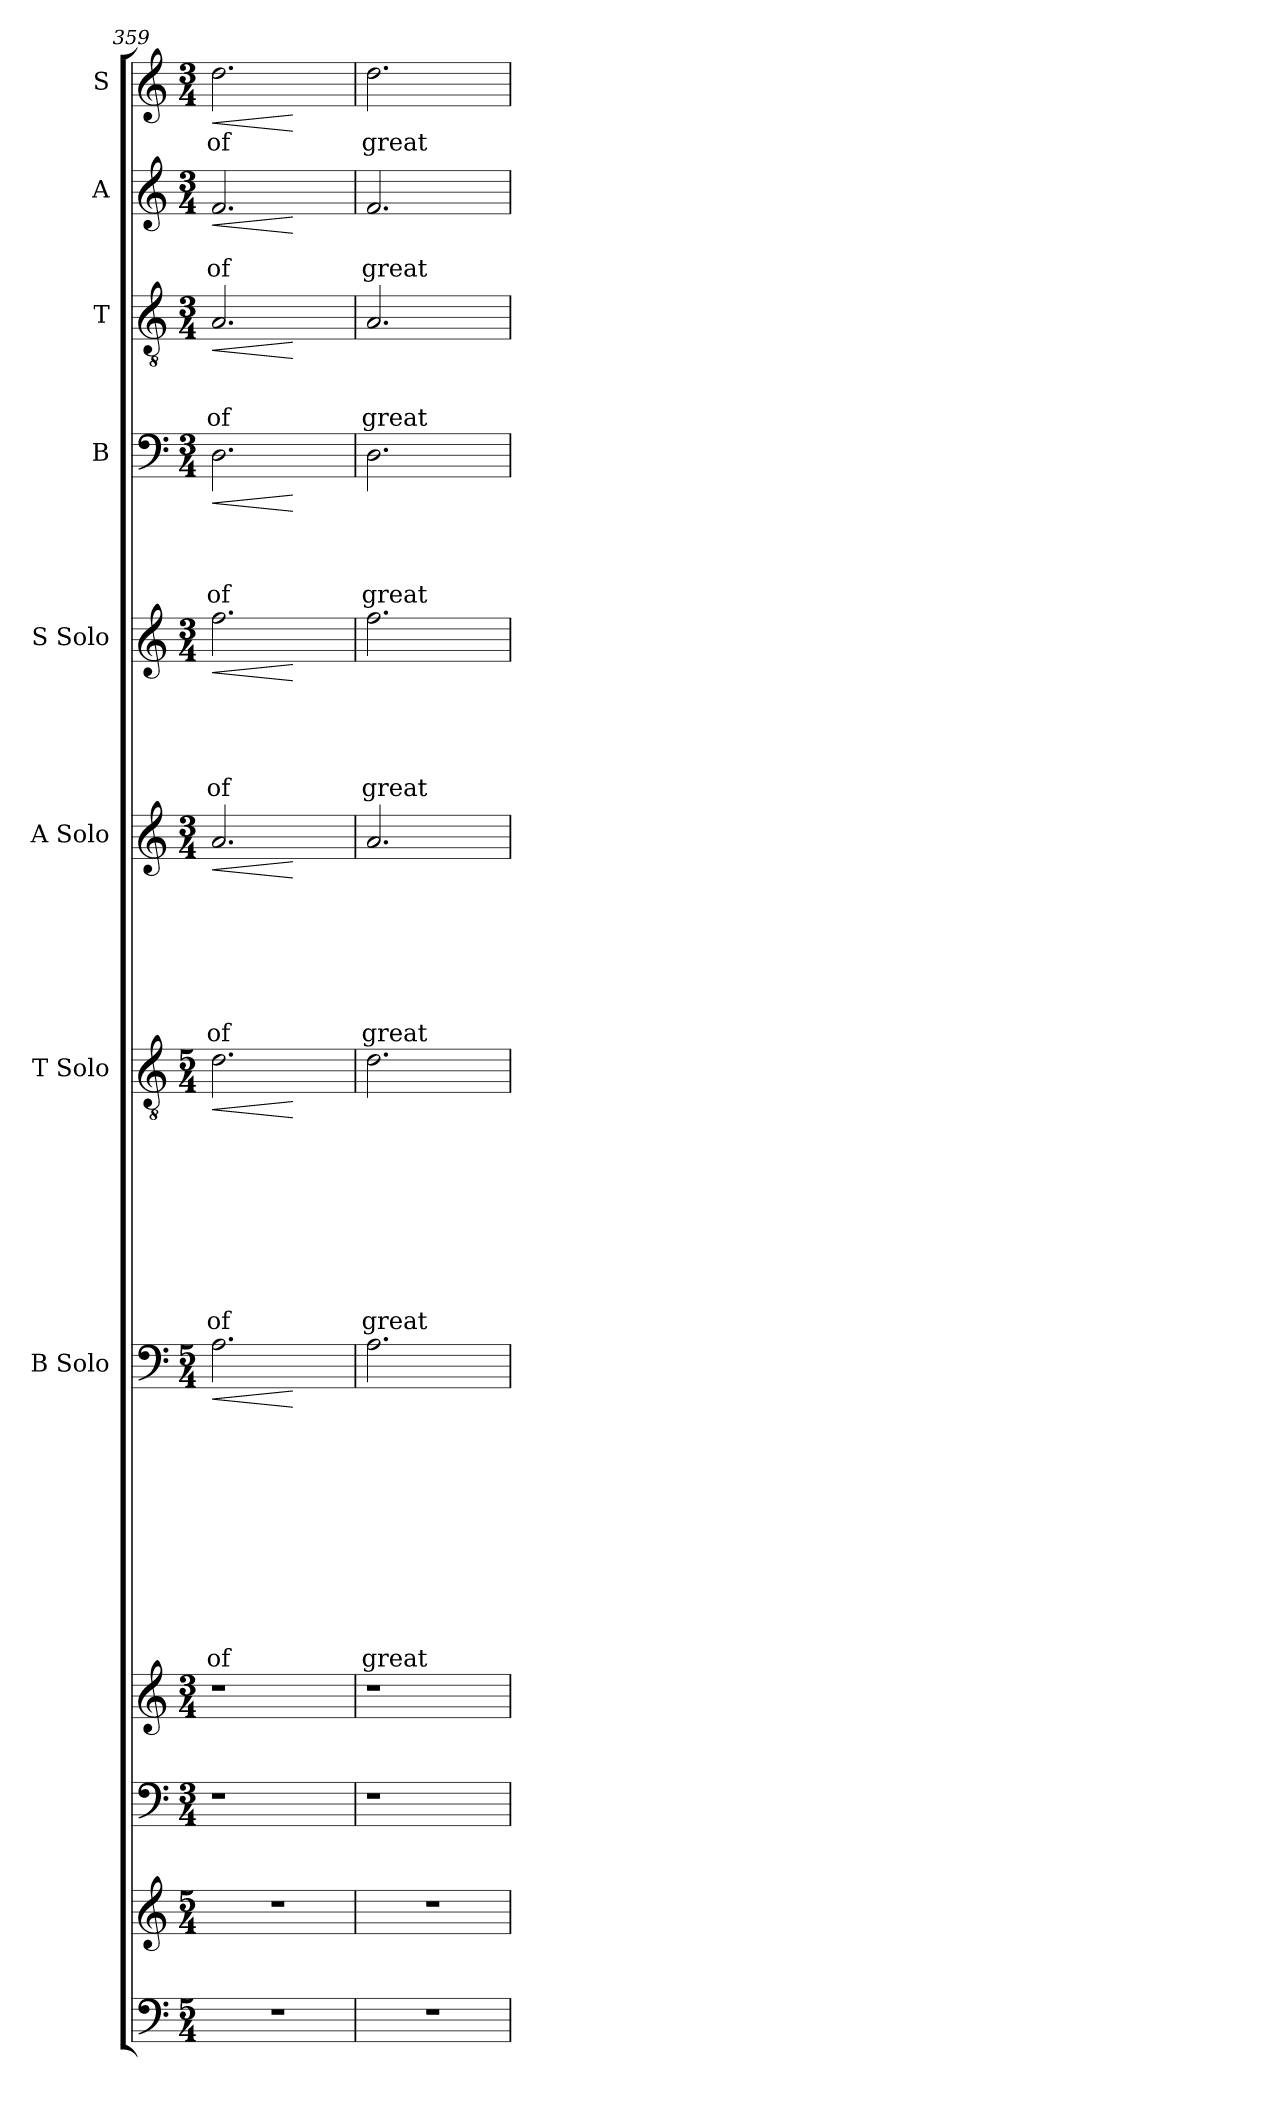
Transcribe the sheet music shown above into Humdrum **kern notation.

**kern	**kern	**kern	**kern	**kern	**text	**text	**text	**text	**text	**text	**text	**text	**text	**text	**text	**dynam	**kern	**text	**text	**text	**text	**text	**text	**text	**text	**text	**dynam	**kern	**text	**text	**text	**text	**text	**text	**text	**dynam	**kern	**text	**text	**text	**text	**text	**dynam	**kern	**text	**text	**text	**text	**dynam	**kern	**text	**text	**text	**dynam	**kern	**text	**text	**dynam	**kern	**text	**dynam
*part12	*part11	*part10	*part9	*part8	*part8	*part8	*part8	*part8	*part8	*part8	*part8	*part8	*part8	*part8	*part8	*part8	*part7	*part7	*part7	*part7	*part7	*part7	*part7	*part7	*part7	*part7	*part7	*part6	*part6	*part6	*part6	*part6	*part6	*part6	*part6	*part6	*part5	*part5	*part5	*part5	*part5	*part5	*part5	*part4	*part4	*part4	*part4	*part4	*part4	*part3	*part3	*part3	*part3	*part3	*part2	*part2	*part2	*part2	*part1	*part1	*part1
*staff12	*staff11	*staff10	*staff9	*staff8	*staff8	*staff8	*staff8	*staff8	*staff8	*staff8	*staff8	*staff8	*staff8	*staff8	*staff8	*staff8	*staff7	*staff7	*staff7	*staff7	*staff7	*staff7	*staff7	*staff7	*staff7	*staff7	*staff7	*staff6	*staff6	*staff6	*staff6	*staff6	*staff6	*staff6	*staff6	*staff6	*staff5	*staff5	*staff5	*staff5	*staff5	*staff5	*staff5	*staff4	*staff4	*staff4	*staff4	*staff4	*staff4	*staff3	*staff3	*staff3	*staff3	*staff3	*staff2	*staff2	*staff2	*staff2	*staff1	*staff1	*staff1
*	*	*	*	*I"B Solo	*	*	*	*	*	*	*	*	*	*	*	*	*I"T Solo	*	*	*	*	*	*	*	*	*	*	*I"A Solo	*	*	*	*	*	*	*	*	*I"S Solo	*	*	*	*	*	*	*I"B	*	*	*	*	*	*I"T	*	*	*	*	*I"A	*	*	*	*I"S	*	*
*clefF4	*clefG2	*clefF4	*clefG2	*clefF4	*	*	*	*	*	*	*	*	*	*	*	*	*clefGv2	*	*	*	*	*	*	*	*	*	*	*clefG2	*	*	*	*	*	*	*	*	*clefG2	*	*	*	*	*	*	*clefF4	*	*	*	*	*	*clefGv2	*	*	*	*	*clefG2	*	*	*	*clefG2	*	*
*k[]	*k[]	*k[]	*k[]	*k[]	*	*	*	*	*	*	*	*	*	*	*	*	*k[]	*	*	*	*	*	*	*	*	*	*	*k[]	*	*	*	*	*	*	*	*	*k[]	*	*	*	*	*	*	*k[]	*	*	*	*	*	*k[]	*	*	*	*	*k[]	*	*	*	*k[]	*	*
*C:	*C:	*C:	*C:	*C:	*	*	*	*	*	*	*	*	*	*	*	*	*C:	*	*	*	*	*	*	*	*	*	*	*C:	*	*	*	*	*	*	*	*	*C:	*	*	*	*	*	*	*C:	*	*	*	*	*	*C:	*	*	*	*	*C:	*	*	*	*C:	*	*
*M5/4	*M5/4	*M3/4	*M3/4	*M5/4	*	*	*	*	*	*	*	*	*	*	*	*	*M5/4	*	*	*	*	*	*	*	*	*	*	*M3/4	*	*	*	*	*	*	*	*	*M3/4	*	*	*	*	*	*	*M3/4	*	*	*	*	*	*M3/4	*	*	*	*	*M3/4	*	*	*	*M3/4	*	*
=359	=359	=359	=359	=359	=359	=359	=359	=359	=359	=359	=359	=359	=359	=359	=359	=359	=359	=359	=359	=359	=359	=359	=359	=359	=359	=359	=359	=359	=359	=359	=359	=359	=359	=359	=359	=359	=359	=359	=359	=359	=359	=359	=359	=359	=359	=359	=359	=359	=359	=359	=359	=359	=359	=359	=359	=359	=359	=359	=359	=359	=359
!	!	!LO:N:vis=1	!LO:N:vis=1	!	!	!	!	!	!	!	!	!	!	!	!LO:LY:b	!LO:HP:b	!	!	!	!	!	!	!	!	!	!LO:LY:b	!LO:HP:b	!	!	!	!	!	!	!	!LO:LY:b	!LO:HP:b	!	!	!	!	!	!LO:LY:b	!LO:HP:b	!	!	!	!	!LO:LY:b	!LO:HP:b	!	!	!	!LO:LY:b	!LO:HP:b	!	!	!LO:LY:b	!LO:HP:b	!	!LO:LY:b	!LO:HP:b
4%5r	4%5r	2.r	2.r	2.A\	.	.	.	.	.	.	.	.	.	.	of	<	2.d\	.	.	.	.	.	.	.	.	of	<	2.a/	.	.	.	.	.	.	of	<	2.ff\	.	.	.	.	of	<	2.D\	.	.	.	of	<	2.A/	.	.	of	<	2.f/	.	of	<	2.dd\	of	<
.	.	2ryy	2ryy	2ryy	.	.	.	.	.	.	.	.	.	.	.	[	2ryy	.	.	.	.	.	.	.	.	.	[	2ryy	.	.	.	.	.	.	.	[	2ryy	.	.	.	.	.	[	2ryy	.	.	.	.	[	2ryy	.	.	.	[	2ryy	.	.	[	2ryy	.	[
=360	=360	=360	=360	=360	=360	=360	=360	=360	=360	=360	=360	=360	=360	=360	=360	=360	=360	=360	=360	=360	=360	=360	=360	=360	=360	=360	=360	=360	=360	=360	=360	=360	=360	=360	=360	=360	=360	=360	=360	=360	=360	=360	=360	=360	=360	=360	=360	=360	=360	=360	=360	=360	=360	=360	=360	=360	=360	=360	=360	=360	=360
!	!	!LO:N:vis=1	!LO:N:vis=1	!	!	!	!	!	!	!	!	!	!	!	!LO:LY:b	!	!	!	!	!	!	!	!	!	!	!LO:LY:b	!	!	!	!	!	!	!	!	!LO:LY:b	!	!	!	!	!	!	!LO:LY:b	!	!	!	!	!	!LO:LY:b	!	!	!	!	!LO:LY:b	!	!	!	!LO:LY:b	!	!	!LO:LY:b	!
4%5r	4%5r	2.r	2.r	2.A\	.	.	.	.	.	.	.	.	.	.	great	.	2.d\	.	.	.	.	.	.	.	.	great	.	2.a/	.	.	.	.	.	.	great	.	2.ff\	.	.	.	.	great	.	2.D\	.	.	.	great	.	2.A/	.	.	great	.	2.f/	.	great	.	2.dd\	great	.
.	.	2ryy	2ryy	2ryy	.	.	.	.	.	.	.	.	.	.	.	.	2ryy	.	.	.	.	.	.	.	.	.	.	2ryy	.	.	.	.	.	.	.	.	2ryy	.	.	.	.	.	.	2ryy	.	.	.	.	.	2ryy	.	.	.	.	2ryy	.	.	.	2ryy	.	.
=	=	=	=	=	=	=	=	=	=	=	=	=	=	=	=	=	=	=	=	=	=	=	=	=	=	=	=	=	=	=	=	=	=	=	=	=	=	=	=	=	=	=	=	=	=	=	=	=	=	=	=	=	=	=	=	=	=	=	=	=	=
*-	*-	*-	*-	*-	*-	*-	*-	*-	*-	*-	*-	*-	*-	*-	*-	*-	*-	*-	*-	*-	*-	*-	*-	*-	*-	*-	*-	*-	*-	*-	*-	*-	*-	*-	*-	*-	*-	*-	*-	*-	*-	*-	*-	*-	*-	*-	*-	*-	*-	*-	*-	*-	*-	*-	*-	*-	*-	*-	*-	*-	*-
